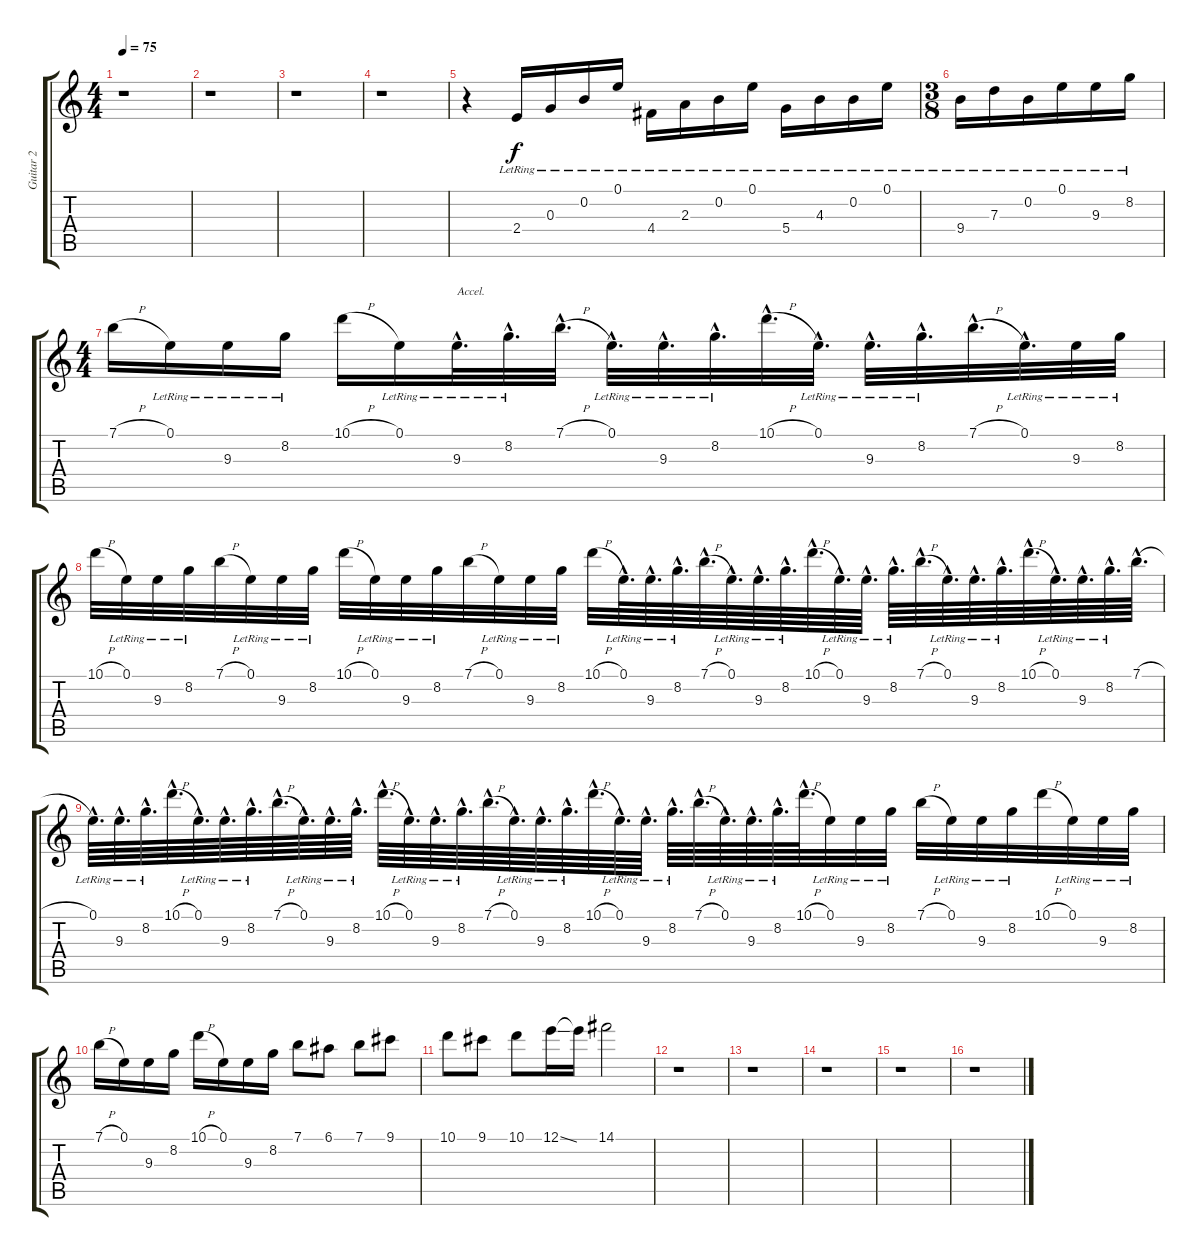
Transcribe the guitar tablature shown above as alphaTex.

\track ("Guitar 2" "Guitar 2") {instrument acousticguitarnylon}
\staff {score tabs}
\tuning (E4 B3 G3 D3 A2 E2) {hide}
\ts (4 4)
\tempo 75
\clef g2
\ks c
r.1{dy f instrument acousticguitarnylon} |
r.1 |
r.1 |
r.1 |
r.4 2.4{lr}.16 0.3{lr}.16 0.2{lr}.16 0.1{lr}.16 4.4{lr}.16 2.3{lr}.16 0.2{lr}.16 0.1{lr}.16 5.4{lr}.16 4.3{lr}.16 0.2{lr}.16 0.1{lr}.16 |
\ts (3 8)
9.4{lr}.16 7.3{lr}.16 0.2{lr}.16 0.1{lr}.16 9.3{lr}.16 8.2{lr}.16 |
\ts (4 4)
7.1{h}.16 0.1{lr}.16 9.3{lr}.16 8.2{lr}.16 10.1{h}.16 0.1{lr}.16 9.3{hac lr}.32{d txt "Accel."} 8.2{hac lr}.32{d} 7.1{h hac}.32{d} 0.1{hac lr}.32{d} 9.3{hac lr}.32{d} 8.2{hac lr}.32{d} 10.1{h hac}.32{d} 0.1{hac lr}.32{d} 9.3{hac lr}.32{d} 8.2{hac lr}.32{d} 7.1{h hac}.32{d} 0.1{hac lr}.32{d} 9.3{lr}.32 8.2{lr}.32 |
10.1{h}.32 0.1{lr}.32 9.3{lr}.32 8.2{lr}.32 7.1{h}.32 0.1{lr}.32 9.3{lr}.32 8.2{lr}.32 10.1{h}.32 0.1{lr}.32 9.3{lr}.32 8.2{lr}.32 7.1{h}.32 0.1{lr}.32 9.3{lr}.32 8.2{lr}.32 10.1{h}.32 0.1{hac lr}.64{d} 9.3{hac lr}.64{d} 8.2{hac lr}.64{d} 7.1{h hac}.64{d} 0.1{hac lr}.64{d} 9.3{hac lr}.64{d} 8.2{hac lr}.64{d} 10.1{h hac}.64{d} 0.1{hac lr}.64{d} 9.3{hac lr}.64{d} 8.2{hac lr}.64{d} 7.1{h hac}.64{d} 0.1{hac lr}.64{d} 9.3{hac lr}.64{d} 8.2{hac lr}.64{d} 10.1{h hac}.64{d} 0.1{hac lr}.64{d} 9.3{hac lr}.64{d} 8.2{hac lr}.64{d} 7.1{h hac}.64{d} |
0.1{hac lr}.64{d} 9.3{hac lr}.64{d} 8.2{hac lr}.64{d} 10.1{h hac}.64{d} 0.1{hac lr}.64{d} 9.3{hac lr}.64{d} 8.2{hac lr}.64{d} 7.1{h hac}.64{d} 0.1{hac lr}.64{d} 9.3{hac lr}.64{d} 8.2{hac lr}.64{d} 10.1{h hac}.64{d} 0.1{hac lr}.64{d} 9.3{hac lr}.64{d} 8.2{hac lr}.64{d} 7.1{h hac}.64{d} 0.1{hac lr}.64{d} 9.3{hac lr}.64{d} 8.2{hac lr}.64{d} 10.1{h hac}.64{d} 0.1{hac lr}.64{d} 9.3{hac lr}.64{d} 8.2{hac lr}.64{d} 7.1{h hac}.64{d} 0.1{hac lr}.64{d} 9.3{hac lr}.64{d} 8.2{hac lr}.64{d} 10.1{h hac}.64{d} 0.1{lr}.32 9.3{lr}.32 8.2{lr}.32 7.1{h}.32 0.1{lr}.32 9.3{lr}.32 8.2{lr}.32 10.1{h}.32 0.1{lr}.32 9.3{lr}.32 8.2{lr}.32 |
7.1{h}.16 0.1.16 9.3.16 8.2.16 10.1{h}.16 0.1.16 9.3.16 8.2.16 7.1.8 6.1.8 7.1.8 9.1.8 |
10.1.8 9.1.8 10.1.8 12.1{ss}.16 12.1{t}.16 14.1.2 |
r.1 |
r.1 |
r.1 |
r.1 |
r.1
